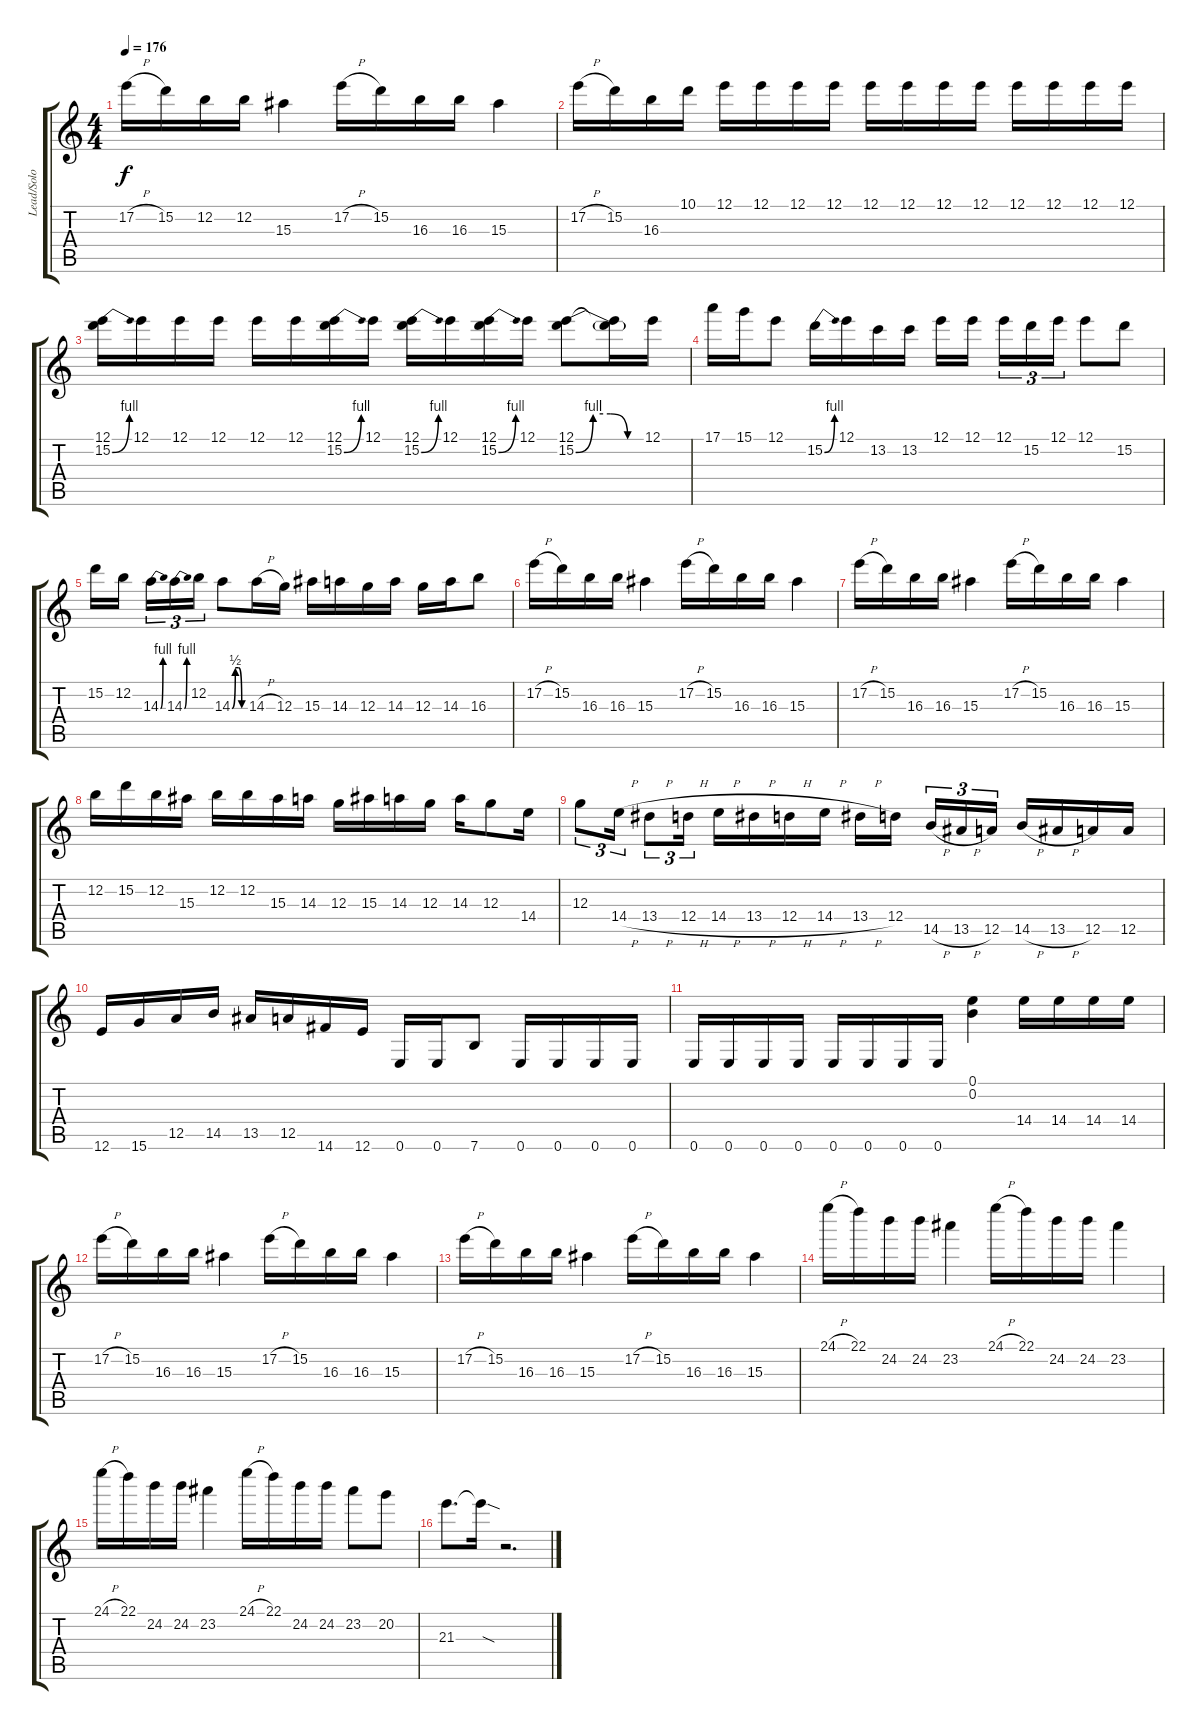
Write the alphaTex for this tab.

\track ("Lead/Solo" "Lead/Solo") {instrument overdrivenguitar}
\staff {score tabs}
\tuning (E4 B3 G3 D3 A2 E2) {hide}
\ts (4 4)
\tempo 176
\clef g2
\ks c
17.2{h}.16{dy f} 15.2.16 12.2.16 12.2.16 15.3.4 17.2{h}.16 15.2.16 16.3.16 16.3.16 15.3.4 |
17.2{h}.16 15.2.16 16.3.16 10.1.16 12.1.16 12.1.16 12.1.16 12.1.16 12.1.16 12.1.16 12.1.16 12.1.16 12.1.16 12.1.16 12.1.16 12.1.16 |
(12.1 15.2{be (bend 0 0 60 4)}).16 12.1.16 12.1.16 12.1.16 12.1.16 12.1.16 (12.1 15.2{be (bend 0 0 60 4)}).16 12.1.16 (12.1 15.2{be (bend 0 0 60 4)}).16 12.1.16 (12.1 15.2{be (bend 0 0 60 4)}).16 12.1.16 (12.1 15.2{be (custom 0 0 15 4 30 4 45 0 60 0)}).8 (12.1{t} 15.2{t}).16 12.1.16 |
17.1.16 15.1.16 12.1.8 15.2{be (bend 0 0 60 4)}.16 12.1.16 13.2.16 13.2.16 12.1.16 12.1.16{beam splitsecondary} 12.1.16{tu (3 2)} 15.2.16{tu (3 2)} 12.1.16{tu (3 2)} 12.1.8 15.2.8 |
15.2.16 12.2.16{beam splitsecondary} 14.3{be (bend 0 0 60 4)}.16{tu (3 2)} 14.3{be (bend 0 0 60 4)}.16{tu (3 2)} 12.2.16{tu (3 2)} 14.3{be (custom 0 0 15 2 30 2 45 0 60 0)}.8 14.3{h}.16 12.3.16 15.3.16 14.3.16 12.3.16 14.3.16 12.3.16 14.3.16 16.3.8 |
17.2{h}.16 15.2.16 16.3.16 16.3.16 15.3.4 17.2{h}.16 15.2.16 16.3.16 16.3.16 15.3.4 |
17.2{h}.16 15.2.16 16.3.16 16.3.16 15.3.4 17.2{h}.16 15.2.16 16.3.16 16.3.16 15.3.4 |
12.2.16 15.2.16 12.2.16 15.3.16 12.2.16 12.2.16 15.3.16 14.3.16 12.3.16 15.3.16 14.3.16 12.3.16 14.3.16 12.3.8 14.4.16 |
12.3.8{tu (3 2)} 14.4{h}.16{tu (3 2)} 13.4{h}.8{tu (3 2)} 12.4{h}.16{tu (3 2)} 14.4{h}.16 13.4{h}.16 12.4{h}.16 14.4{h}.16 13.4{h}.16 12.4.16{beam splitsecondary} 14.5{h}.16{tu (3 2)} 13.5{h}.16{tu (3 2)} 12.5.16{tu (3 2)} 14.5{h}.16 13.5{h}.16 12.5.16 12.5.16 |
12.6.16 15.6.16 12.5.16 14.5.16 13.5.16 12.5.16 14.6.16 12.6.16 0.6.16 0.6.16 7.6.8 0.6.16 0.6.16 0.6.16 0.6.16 |
0.6.16 0.6.16 0.6.16 0.6.16 0.6.16 0.6.16 0.6.16 0.6.16 (0.1 0.2).4 14.4.16 14.4.16 14.4.16 14.4.16 |
17.2{h}.16 15.2.16 16.3.16 16.3.16 15.3.4 17.2{h}.16 15.2.16 16.3.16 16.3.16 15.3.4 |
17.2{h}.16 15.2.16 16.3.16 16.3.16 15.3.4 17.2{h}.16 15.2.16 16.3.16 16.3.16 15.3.4 |
24.1{h}.16 22.1.16 24.2.16 24.2.16 23.2.4 24.1{h}.16 22.1.16 24.2.16 24.2.16 23.2.4 |
24.1{h}.16 22.1.16 24.2.16 24.2.16 23.2.4 24.1{h}.16 22.1.16 24.2.16 24.2.16 23.2.8 20.2.8 |
21.3.8{d} 21.3{sod t}.16 r.2{d}
